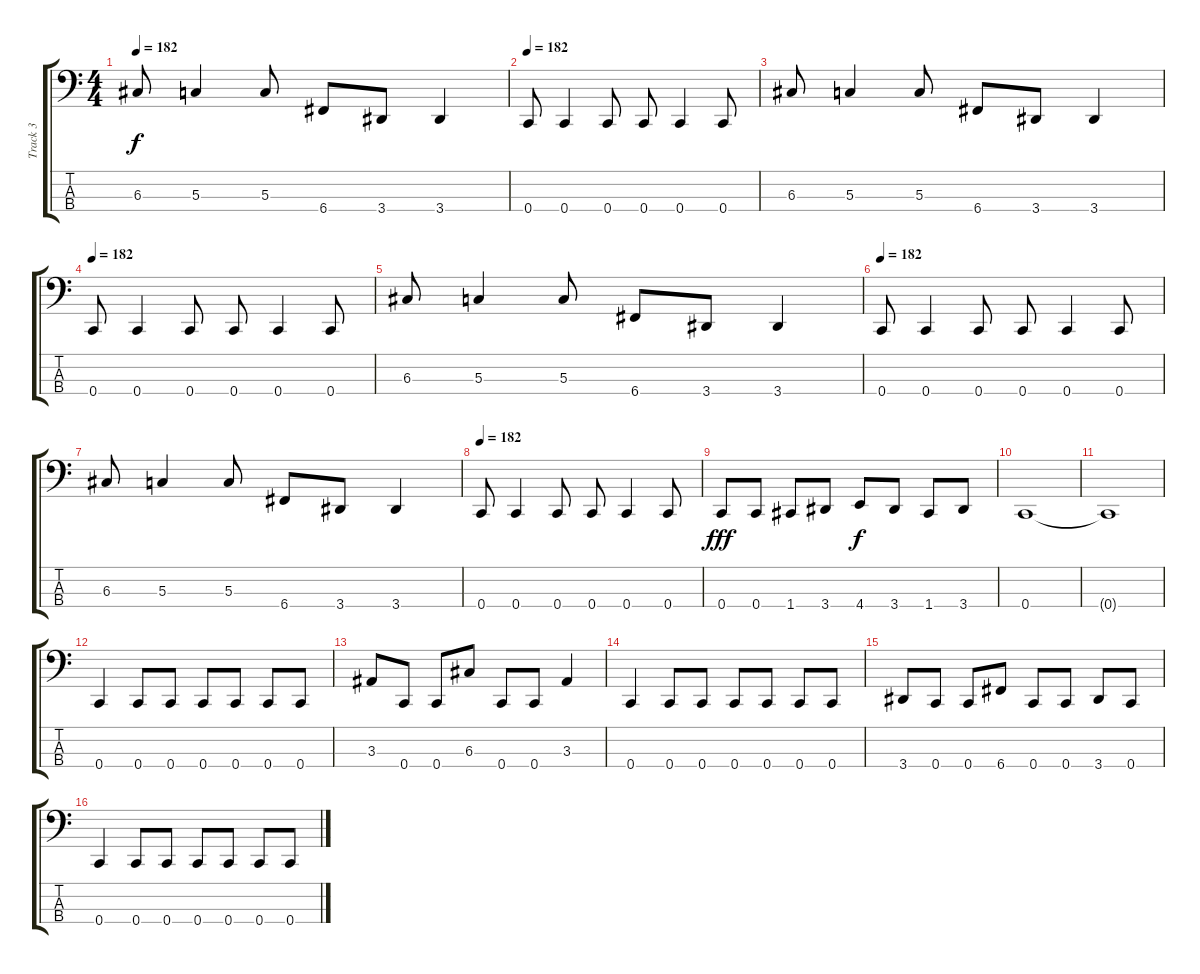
\track ("Track 3" "Track 3") {instrument electricbasspick}
\staff {score tabs}
\tuning (F2 C2 G1 C1) {hide}
\ts (4 4)
\tempo 182
\clef f4
\ks c
6.3.8{dy f} 5.3.4 5.3.8 6.4.8 3.4.8 3.4.4 |
\tempo 182
0.4.8 0.4.4 0.4.8 0.4.8 0.4.4 0.4.8 |
6.3.8 5.3.4 5.3.8 6.4.8 3.4.8 3.4.4 |
\tempo 182
0.4.8 0.4.4 0.4.8 0.4.8 0.4.4 0.4.8 |
6.3.8 5.3.4 5.3.8 6.4.8 3.4.8 3.4.4 |
\tempo 182
0.4.8 0.4.4 0.4.8 0.4.8 0.4.4 0.4.8 |
6.3.8 5.3.4 5.3.8 6.4.8 3.4.8 3.4.4 |
\tempo 182
0.4.8 0.4.4 0.4.8 0.4.8 0.4.4 0.4.8 |
0.4.8{dy fff} 0.4.8 1.4.8 3.4.8 4.4.8{dy f} 3.4.8 1.4.8 3.4.8 |
0.4.1 |
0.4{t}.1 |
0.4.4 0.4.8 0.4.8 0.4.8 0.4.8 0.4.8 0.4.8 |
3.3.8 0.4.8 0.4.8 6.3.8 0.4.8 0.4.8 3.3.4 |
0.4.4 0.4.8 0.4.8 0.4.8 0.4.8 0.4.8 0.4.8 |
3.4.8 0.4.8 0.4.8 6.4.8 0.4.8 0.4.8 3.4.8 0.4.8 |
0.4.4 0.4.8 0.4.8 0.4.8 0.4.8 0.4.8 0.4.8
